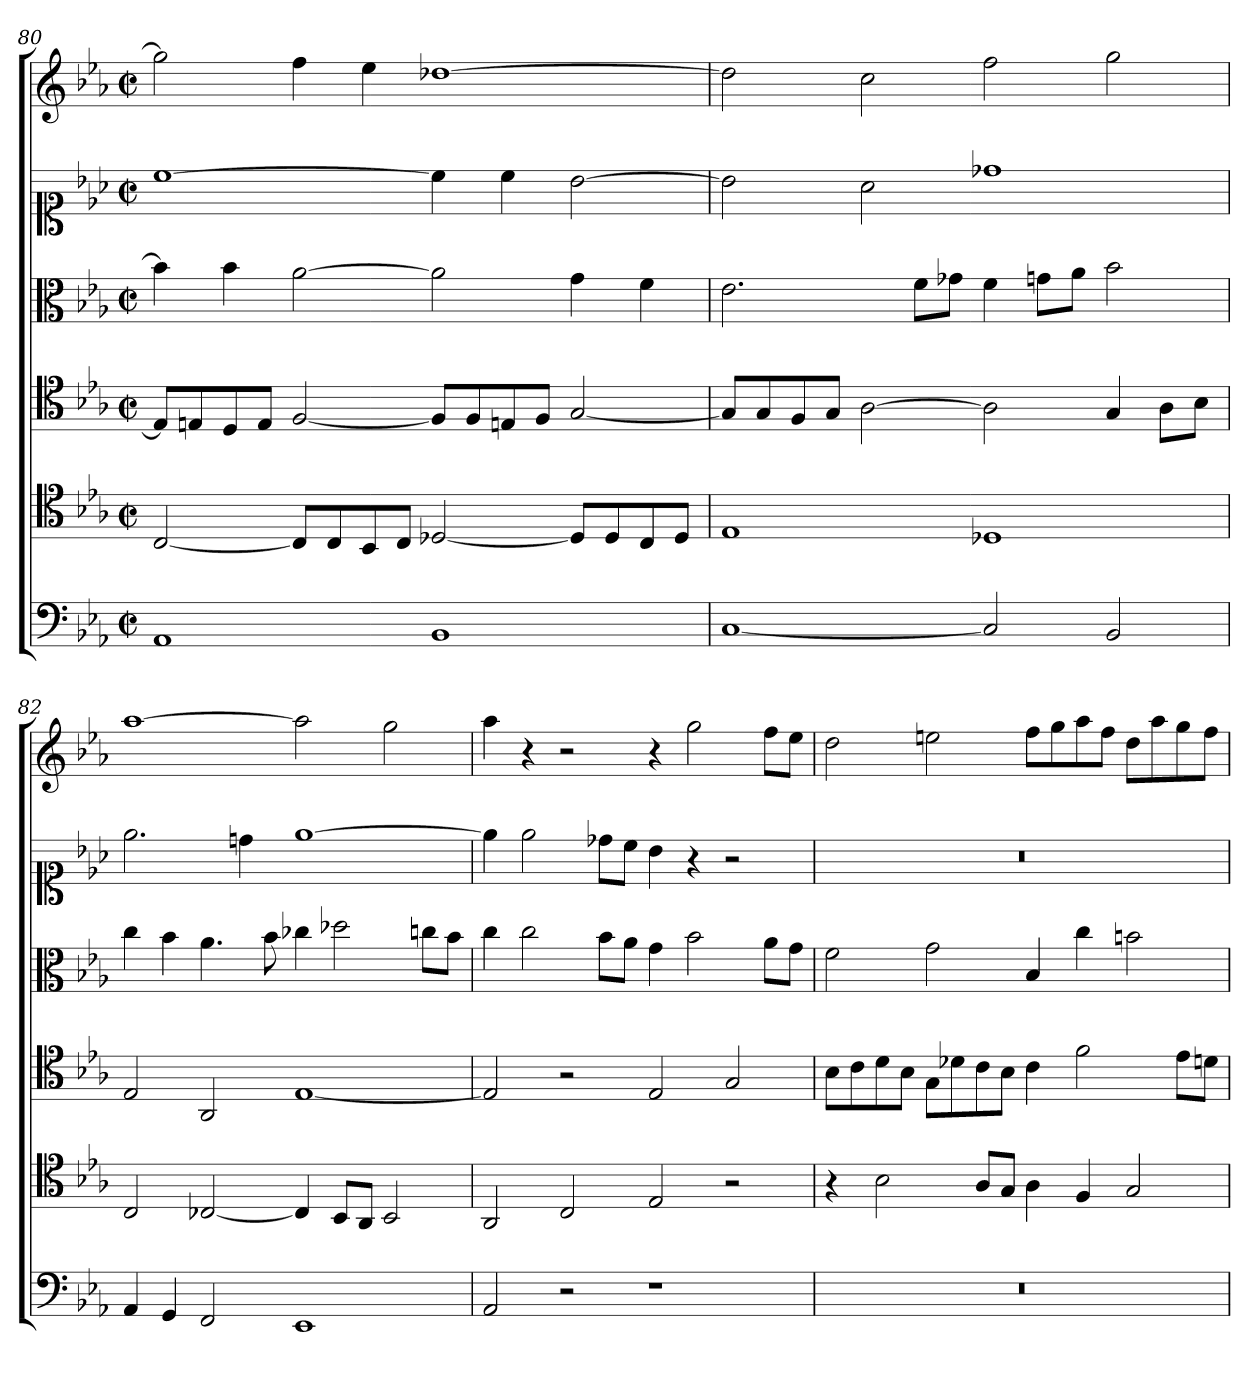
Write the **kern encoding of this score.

**kern	**kern	**kern	**kern	**kern	**kern
*part6	*part5	*part4	*part3	*part2	*part1
*staff6	*staff5	*staff4	*staff3	*staff2	*staff1
*clefF4	*clefC4	*clefC4	*clefC3	*clefC1	*clefG2
*k[b-e-a-]	*k[b-e-a-]	*k[b-e-a-]	*k[b-e-a-]	*k[b-e-a-]	*k[b-e-a-]
*c:	*c:	*c:	*c:	*c:	*c:
*M2/1	*M2/1	*M2/1	*M2/1	*M2/1	*M2/1
*met(c|)	*met(c|)	*met(c|)	*met(c|)	*met(c|)	*met(c|)
=80	=80	=80	=80	=80	=80
1AA-	[2C	8E-L]	4b-]	[1cc	2gg]
.	.	8En	.	.	.
.	.	8D	4b-	.	.
.	.	8EJ	.	.	.
.	8CL]	[2F	[2a-	.	4ff
.	8C	.	.	.	.
.	8BB-	.	.	.	4ee-
.	8CJ	.	.	.	.
1BB-	[2D-X	8FL]	2a-]	4cc]	[1dd-X
.	.	8F	.	.	.
.	.	8En	.	4cc	.
.	.	8FJ	.	.	.
.	8D-L]	[2G	4g	[2b-	.
.	8D-	.	.	.	.
.	8C	.	4f	.	.
.	8D-J	.	.	.	.
=81	=81	=81	=81	=81	=81
[1C	1E-	8GL]	2.e-	2b-]	2dd-]
.	.	8G	.	.	.
.	.	8F	.	.	.
.	.	8GJ	.	.	.
.	.	[2A-	.	2a-	2cc
.	.	.	8fL	.	.
.	.	.	8g-XJ	.	.
2C]	1D-X	2A-]	4f	1dd-X	2ff
.	.	.	8gnL	.	.
.	.	.	8a-J	.	.
2BB-	.	4G	2b-	.	2gg
.	.	8A-L	.	.	.
.	.	8B-J	.	.	.
=82	=82	=82	=82	=82	=82
4AA-	2C	2E-	4cc	2.ee-	[1aa-
4GG	.	.	4b-	.	.
2FF	[2C-X	2AA-	4.a-	.	.
.	.	.	.	4ddn	.
.	.	.	8b-	.	.
1EE-	4C-]	[1E-	4cc-X	[1ee-	2aa-]
.	8BB-L	.	2dd-X	.	.
.	8AA-J	.	.	.	.
.	2BB-	.	.	.	2gg
.	.	.	8ccnL	.	.
.	.	.	8b-J	.	.
=83	=83	=83	=83	=83	=83
2AA-	2AA-	2E-]	4cc	4ee-]	4aa-
.	.	.	2cc	2ee-	4r
2r	2C	2r	.	.	2r
.	.	.	8b-L	8dd-XL	.
.	.	.	8a-J	8ccJ	.
1r	2E-	2E-	4g	4b-	4r
.	.	.	2b-	4r	2gg
.	2r	2G	.	2r	.
.	.	.	8a-L	.	8ffL
.	.	.	8gJ	.	8ee-J
=84	=84	=84	=84	=84	=84
0r	4r	8B-L	2f	0r	2dd
.	.	8c	.	.	.
.	2B-	8d	.	.	.
.	.	8B-J	.	.	.
.	.	8GL	2g	.	2een
.	.	8d-X	.	.	.
.	8A-L	8c	.	.	.
.	8GJ	8B-J	.	.	.
.	4A-	4c	4B-	.	8ffL
.	.	.	.	.	8gg
.	4F	2f	4cc	.	8aa-
.	.	.	.	.	8ffJ
.	2G	.	2bn	.	8ddL
.	.	.	.	.	8aa-
.	.	8e-L	.	.	8gg
.	.	8dnJ	.	.	8ffJ
=	=	=	=	=	=
*-	*-	*-	*-	*-	*-
